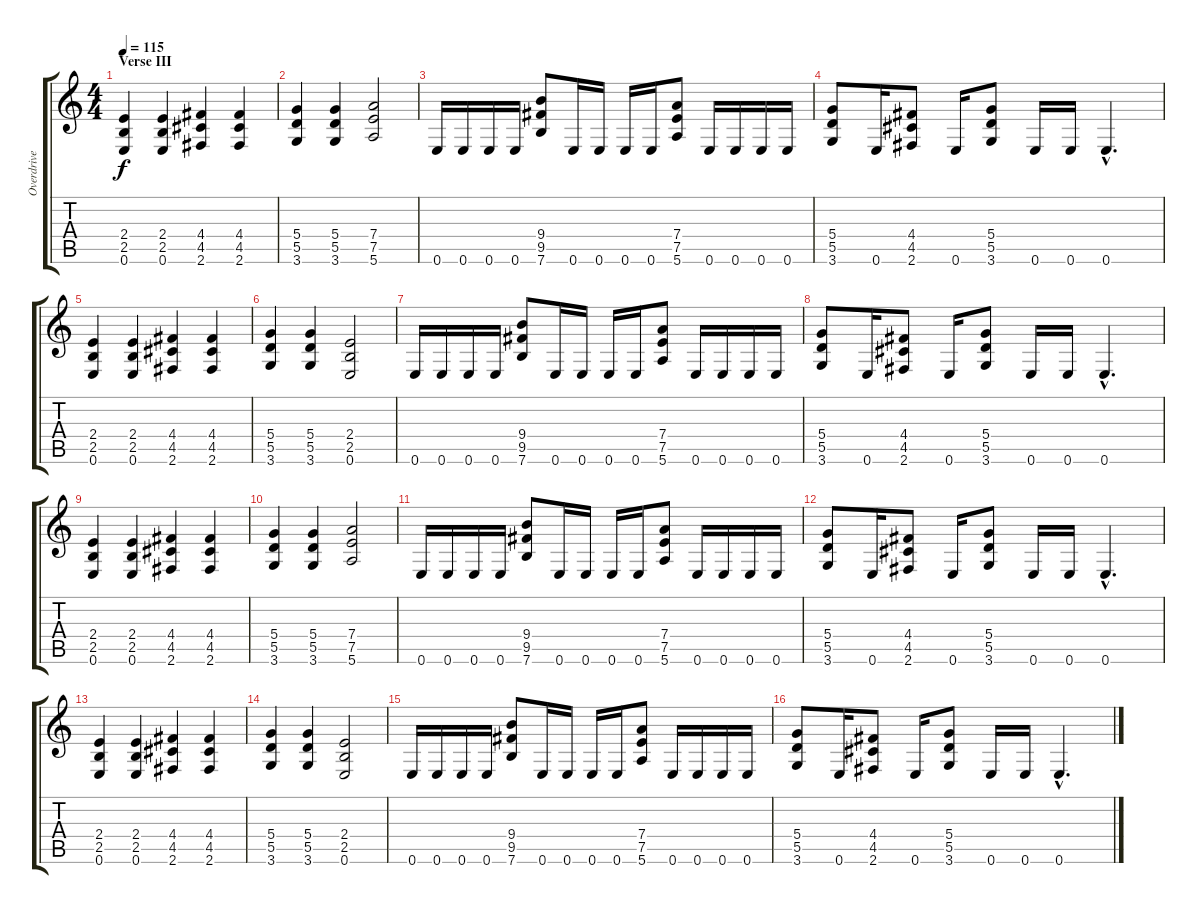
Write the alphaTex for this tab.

\track ("Overdrive Gtr" "Overdrive ") {instrument overdrivenguitar}
\staff {score tabs}
\tuning (E4 B3 G3 D3 A2 E2) {hide}
\ts (4 4)
\section ("" "Verse III")
\tempo 115
\clef g2
\ks c
(2.4 2.5 0.6).4{dy f} (2.4 2.5 0.6).4 (4.4 4.5 2.6).4 (4.4 4.5 2.6).4 |
(5.4 5.5 3.6).4 (5.4 5.5 3.6).4 (7.4 7.5 5.6).2 |
0.6.16 0.6.16 0.6.16 0.6.16 (9.4 9.5 7.6).8 0.6.16 0.6.16 0.6.16 0.6.16 (7.4 7.5 5.6).8 0.6.16 0.6.16 0.6.16 0.6.16 |
(5.4 5.5 3.6).8 0.6.16 (4.4 4.5 2.6).8 0.6.16 (5.4 5.5 3.6).8 0.6.16 0.6.16 0.6{hac}.4{d} |
(2.4 2.5 0.6).4 (2.4 2.5 0.6).4 (4.4 4.5 2.6).4 (4.4 4.5 2.6).4 |
(5.4 5.5 3.6).4 (5.4 5.5 3.6).4 (2.4 2.5 0.6).2 |
0.6.16 0.6.16 0.6.16 0.6.16 (9.4 9.5 7.6).8 0.6.16 0.6.16 0.6.16 0.6.16 (7.4 7.5 5.6).8 0.6.16 0.6.16 0.6.16 0.6.16 |
(5.4 5.5 3.6).8 0.6.16 (4.4 4.5 2.6).8 0.6.16 (5.4 5.5 3.6).8 0.6.16 0.6.16 0.6{hac}.4{d} |
(2.4 2.5 0.6).4 (2.4 2.5 0.6).4 (4.4 4.5 2.6).4 (4.4 4.5 2.6).4 |
(5.4 5.5 3.6).4 (5.4 5.5 3.6).4 (7.4 7.5 5.6).2 |
0.6.16 0.6.16 0.6.16 0.6.16 (9.4 9.5 7.6).8 0.6.16 0.6.16 0.6.16 0.6.16 (7.4 7.5 5.6).8 0.6.16 0.6.16 0.6.16 0.6.16 |
(5.4 5.5 3.6).8 0.6.16 (4.4 4.5 2.6).8 0.6.16 (5.4 5.5 3.6).8 0.6.16 0.6.16 0.6{hac}.4{d} |
(2.4 2.5 0.6).4 (2.4 2.5 0.6).4 (4.4 4.5 2.6).4 (4.4 4.5 2.6).4 |
(5.4 5.5 3.6).4 (5.4 5.5 3.6).4 (2.4 2.5 0.6).2 |
0.6.16 0.6.16 0.6.16 0.6.16 (9.4 9.5 7.6).8 0.6.16 0.6.16 0.6.16 0.6.16 (7.4 7.5 5.6).8 0.6.16 0.6.16 0.6.16 0.6.16 |
(5.4 5.5 3.6).8 0.6.16 (4.4 4.5 2.6).8 0.6.16 (5.4 5.5 3.6).8 0.6.16 0.6.16 0.6{hac}.4{d}
